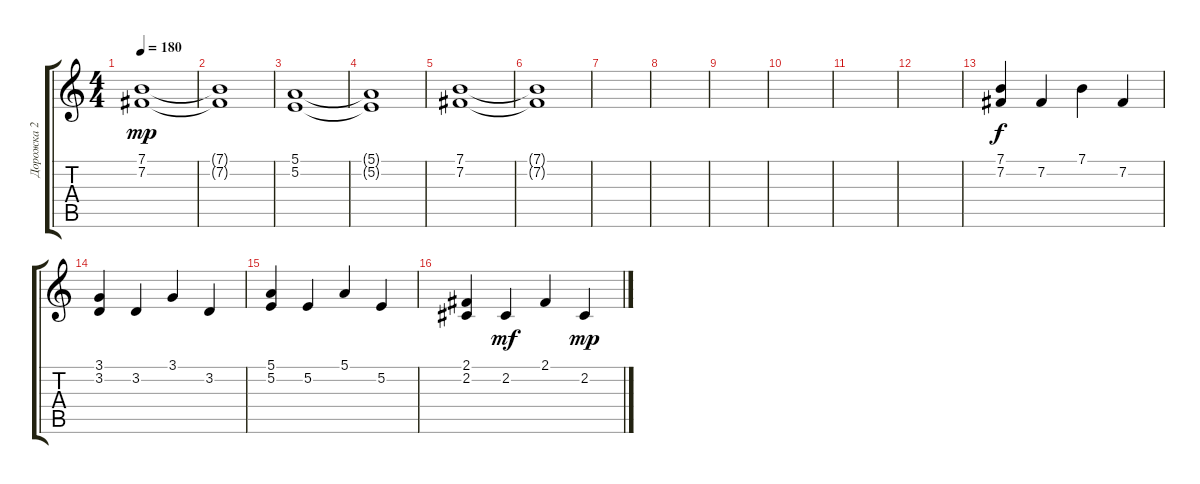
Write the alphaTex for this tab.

\track ("Дорожка 2" "Дорожка 2") {instrument tremolostrings}
\staff {score tabs}
\tuning (E4 B3 G3 D3 A2 E2) {hide}
\ts (4 4)
\tempo 180
\clef g2
\ks c
(7.1 7.2).1{dy mp} |
(7.1{t} 7.2{t}).1 |
(5.1 5.2).1 |
(5.1{t} 5.2{t}).1 |
(7.1 7.2).1 |
(7.1{t} 7.2{t}).1 |
|
|
|
|
|
|
(7.1 7.2).4{dy f} 7.2.4 7.1.4 7.2.4 |
(3.1 3.2).4 3.2.4 3.1.4 3.2.4 |
(5.1 5.2).4 5.2.4 5.1.4 5.2.4 |
(2.1 2.2).4 2.2.4{dy mf} 2.1.4 2.2.4{dy mp}
